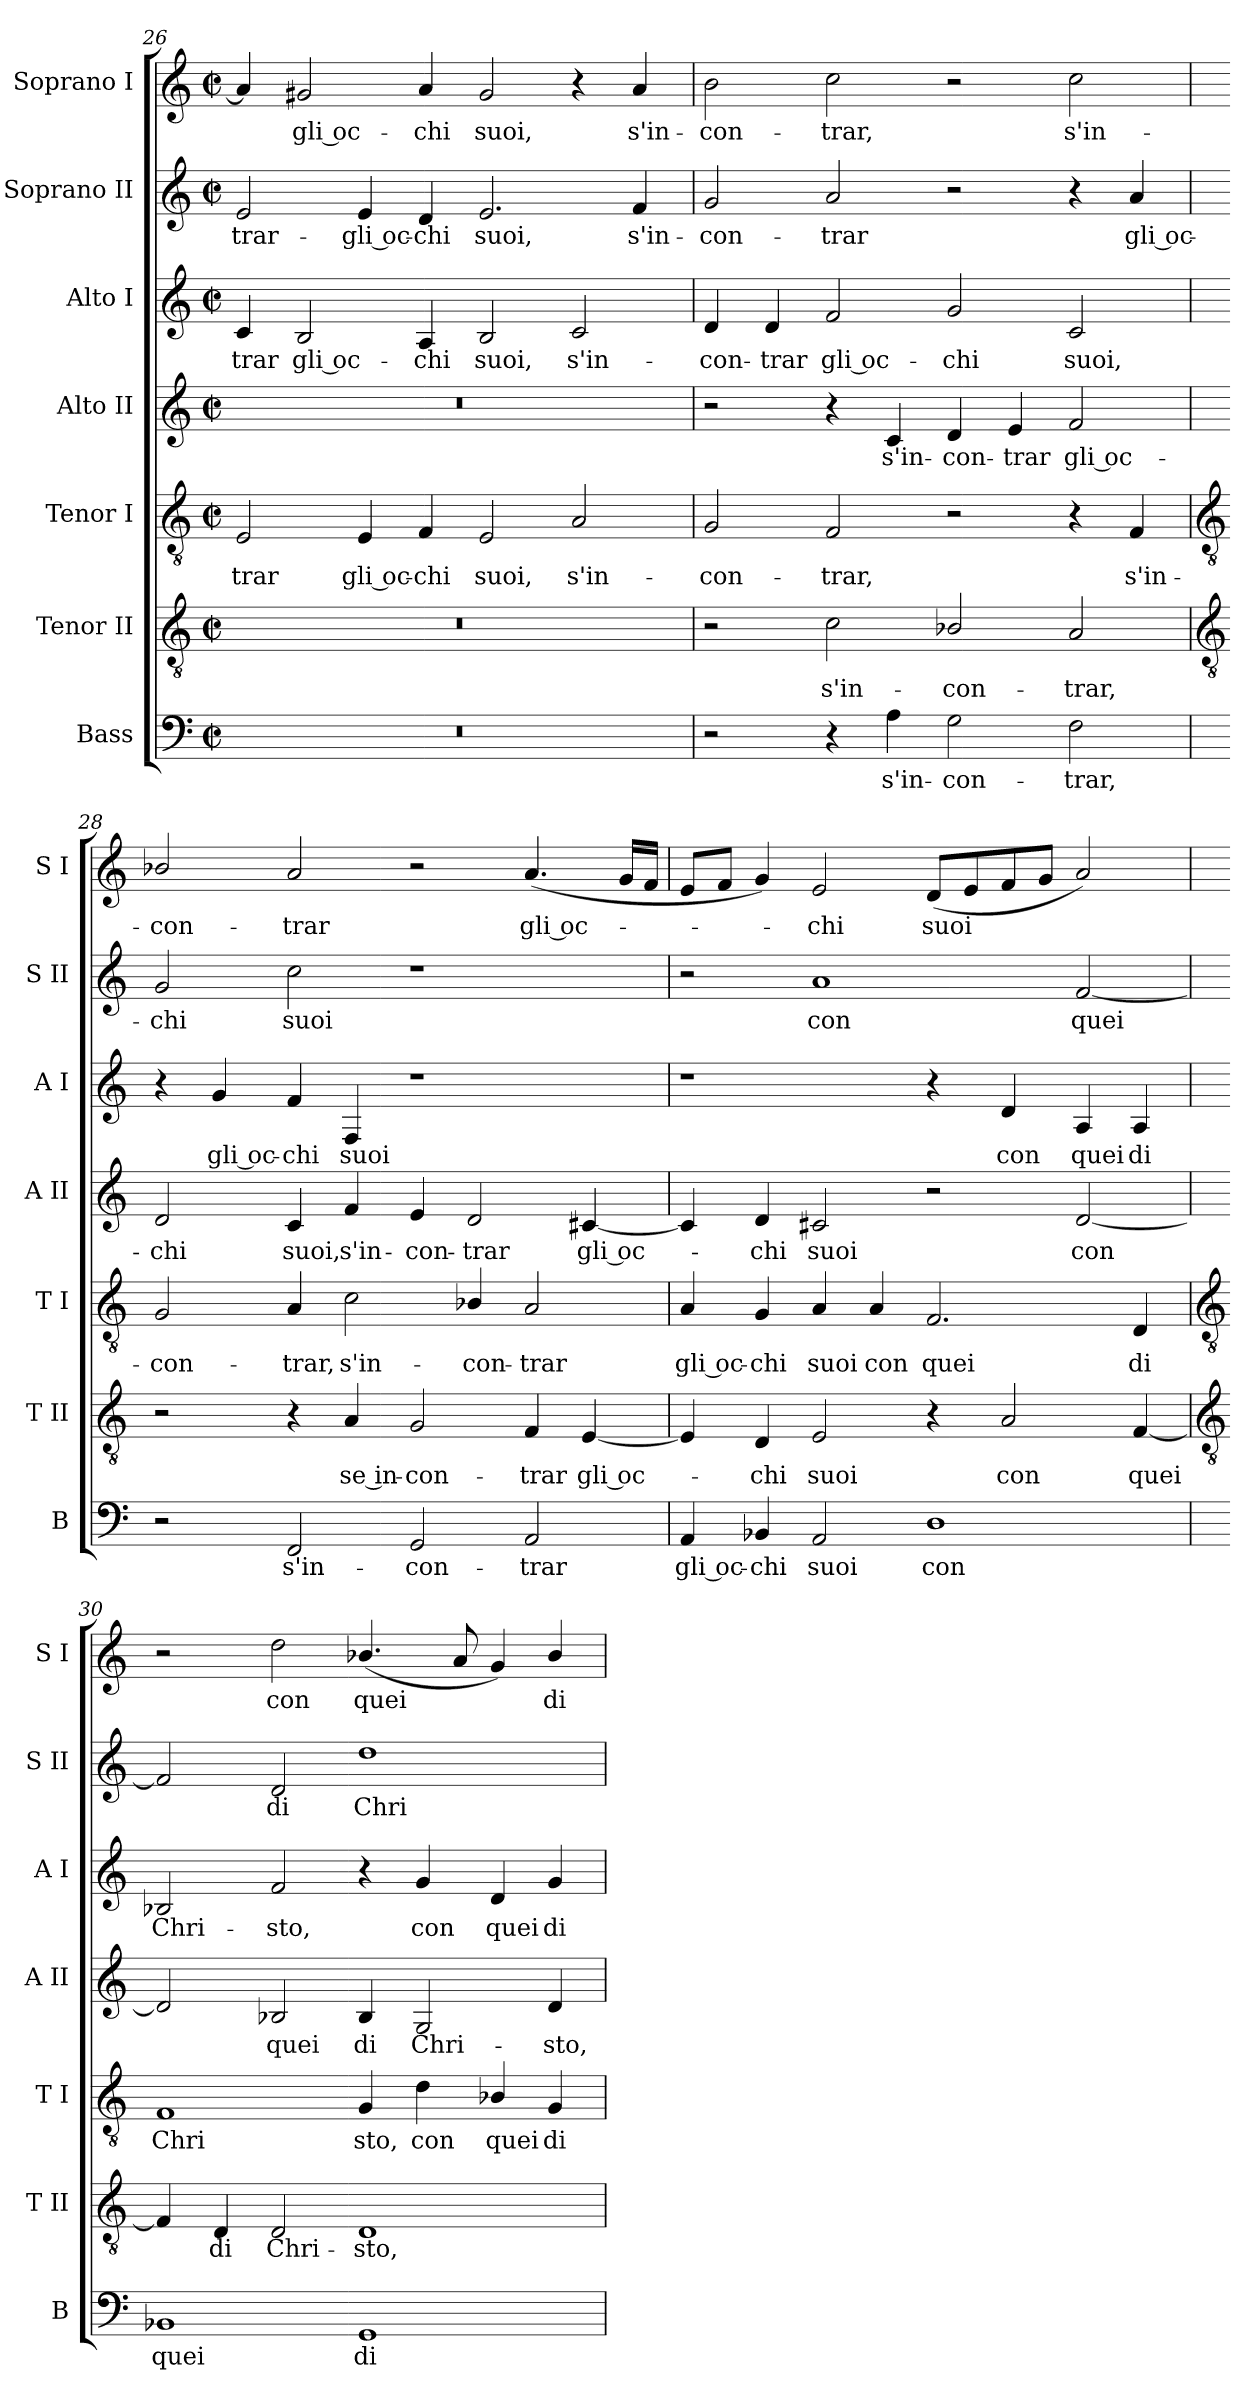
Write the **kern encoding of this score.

**kern	**text	**kern	**text	**kern	**text	**kern	**text	**kern	**text	**kern	**text	**kern	**text
*part7	*part7	*part6	*part6	*part5	*part5	*part4	*part4	*part3	*part3	*part2	*part2	*part1	*part1
*staff7	*staff7	*staff6	*staff6	*staff5	*staff5	*staff4	*staff4	*staff3	*staff3	*staff2	*staff2	*staff1	*staff1
*I"Bass	*	*I"Tenor II	*	*I"Tenor I	*	*I"Alto II	*	*I"Alto I	*	*I"Soprano II	*	*I"Soprano I	*
*I'B	*	*I'T II	*	*I'T I	*	*I'A II	*	*I'A I	*	*I'S II	*	*I'S I	*
*clefF4	*	*clefGv2	*	*clefGv2	*	*clefG2	*	*clefG2	*	*clefG2	*	*clefG2	*
*k[]	*	*k[]	*	*k[]	*	*k[]	*	*k[]	*	*k[]	*	*k[]	*
*C:	*	*C:	*	*C:	*	*C:	*	*C:	*	*C:	*	*C:	*
*M4/2	*	*M4/2	*	*M4/2	*	*M4/2	*	*M4/2	*	*M4/2	*	*M4/2	*
*met(c|)	*	*met(c|)	*	*met(c|)	*	*met(c|)	*	*met(c|)	*	*met(c|)	*	*met(c|)	*
=26	=26	=26	=26	=26	=26	=26	=26	=26	=26	=26	=26	=26	=26
!	!	!	!	!	!LO:LY:b	!	!	!	!LO:LY:b	!	!LO:LY:b	!	!
0r	.	0r	.	2E	-trar	0r	.	4c	-trar	2e	-trar-	4a]	.
!	!	!	!	!	!	!	!	!	!LO:LY:b	!	!	!	!LO:LY:b
.	.	.	.	.	.	.	.	2B	gli oc-	.	.	2g#X	gli oc-
!	!	!	!	!	!LO:LY:b	!	!	!	!	!	!LO:LY:b	!	!
.	.	.	.	4E	gli oc-	.	.	.	.	4e	-gli oc-	.	.
!	!	!	!	!	!LO:LY:b	!	!	!	!LO:LY:b	!	!LO:LY:b	!	!LO:LY:b
.	.	.	.	4F	-chi	.	.	4A	-chi	4d	-chi	4a	-chi
!	!	!	!	!	!LO:LY:b	!	!	!	!LO:LY:b	!	!LO:LY:b	!	!LO:LY:b
.	.	.	.	2E	suoi,	.	.	2B	suoi,	2.e	suoi,	2g#	suoi,
!	!	!	!	!	!LO:LY:b	!	!	!	!LO:LY:b	!	!	!	!
.	.	.	.	2A	s'in-	.	.	2c	s'in-	.	.	4r	.
!	!	!	!	!	!	!	!	!	!	!	!LO:LY:b	!	!LO:LY:b
.	.	.	.	.	.	.	.	.	.	4f	s'in-	4a	s'in-
=27	=27	=27	=27	=27	=27	=27	=27	=27	=27	=27	=27	=27	=27
!	!	!	!	!	!LO:LY:b	!	!	!	!LO:LY:b	!	!LO:LY:b	!	!LO:LY:b
2r	.	2r	.	2G	-con-	2r	.	4d	-con-	2g	-con-	2b	-con-
!	!	!	!	!	!	!	!	!	!LO:LY:b	!	!	!	!
.	.	.	.	.	.	.	.	4d	-trar	.	.	.	.
!	!	!	!LO:LY:b	!	!LO:LY:b	!	!	!	!LO:LY:b	!	!LO:LY:b	!	!LO:LY:b
4r	.	2c	s'in-	2F	-trar,	4r	.	2f	gli oc-	2a	-trar	2cc	-trar,
!	!LO:LY:b	!	!	!	!	!	!LO:LY:b	!	!	!	!	!	!
4A	s'in-	.	.	.	.	4c	s'in-	.	.	.	.	.	.
!	!LO:LY:b	!	!LO:LY:b	!	!	!	!LO:LY:b	!	!LO:LY:b	!	!	!	!
2G	-con-	2B-X/	-con-	2r	.	4d	-con-	2g	-chi	2r	.	2r	.
!	!	!	!	!	!	!	!LO:LY:b	!	!	!	!	!	!
.	.	.	.	.	.	4e	-trar	.	.	.	.	.	.
!	!LO:LY:b	!	!LO:LY:b	!	!	!	!LO:LY:b	!	!LO:LY:b	!	!	!	!LO:LY:b
2F	-trar,	2A	-trar,	4r	.	2f	gli oc-	2c	suoi,	4r	.	2cc	s'in-
!	!	!	!	!	!LO:LY:b	!	!	!	!	!	!LO:LY:b	!	!
.	.	.	.	4F	s'in-	.	.	.	.	4a	gli oc-	.	.
!!LO:LB:g=z
=28	=28	=28	=28	=28	=28	=28	=28	=28	=28	=28	=28	=28	=28
*	*	*clefGv2	*	*clefGv2	*	*	*	*	*	*	*	*	*
!	!	!	!	!	!LO:LY:b	!	!LO:LY:b	!	!	!	!LO:LY:b	!	!LO:LY:b
2r	.	2r	.	2G	-con-	2d	-chi	4r	.	2g	-chi	2b-X/	-con-
!	!	!	!	!	!	!	!	!	!LO:LY:b	!	!	!	!
.	.	.	.	.	.	.	.	4g	gli oc-	.	.	.	.
!	!LO:LY:b	!	!	!	!LO:LY:b	!	!LO:LY:b	!	!LO:LY:b	!	!LO:LY:b	!	!LO:LY:b
2FF	s'in-	4r	.	4A	-trar,	4c	suoi,	4f	-chi	2cc	suoi	2a	-trar
!	!	!	!LO:LY:b	!	!LO:LY:b	!	!LO:LY:b	!	!LO:LY:b	!	!	!	!
.	.	4A	se in-	2c	s'in-	4f	s'in-	4F	suoi	.	.	.	.
!	!LO:LY:b	!	!LO:LY:b	!	!	!	!LO:LY:b	!	!	!	!	!	!
2GG	-con-	2G	-con-	.	.	4e	-con-	1r	.	1r	.	2r	.
!	!	!	!	!	!LO:LY:b	!	!LO:LY:b	!	!	!	!	!	!
.	.	.	.	4B-X/	-con-	2d	-trar	.	.	.	.	.	.
!	!LO:LY:b	!	!LO:LY:b	!	!LO:LY:b	!	!	!	!	!	!	!	!LO:LY:b
2AA	-trar	4F	-trar	2A	-trar	.	.	.	.	.	.	(<4.a	gli oc-
!	!	!	!LO:LY:b	!	!	!	!LO:LY:b	!	!	!	!	!	!
.	.	[4E	gli oc-	.	.	[4c#X	gli oc-	.	.	.	.	.	.
.	.	.	.	.	.	.	.	.	.	.	.	16gLL	.
.	.	.	.	.	.	.	.	.	.	.	.	16fJJ	.
=29	=29	=29	=29	=29	=29	=29	=29	=29	=29	=29	=29	=29	=29
!	!LO:LY:b	!	!	!	!LO:LY:b	!	!	!	!	!	!	!	!
4AA	gli oc-	4E]	.	4A	gli oc-	4c#]	.	1r	.	2r	.	8eL	.
.	.	.	.	.	.	.	.	.	.	.	.	8fJ	.
!	!LO:LY:b	!	!LO:LY:b	!	!LO:LY:b	!	!LO:LY:b	!	!	!	!	!	!
4BB-X	-chi	4D	chi	4G	-chi	4d	chi	.	.	.	.	4g)	.
!	!LO:LY:b	!	!LO:LY:b	!	!LO:LY:b	!	!LO:LY:b	!	!	!	!LO:LY:b	!	!LO:LY:b
2AA	suoi	2E	suoi	4A	suoi	2c#	suoi	.	.	1a	con	2e	chi
!	!	!	!	!	!LO:LY:b	!	!	!	!	!	!	!	!
.	.	.	.	4A	con	.	.	.	.	.	.	.	.
!	!LO:LY:b	!	!	!	!LO:LY:b	!	!	!	!	!	!	!	!LO:LY:b
1D	con	4r	.	2.F	quei	2r	.	4r	.	.	.	(<8dL	suoi
.	.	.	.	.	.	.	.	.	.	.	.	8e	.
!	!	!	!LO:LY:b	!	!	!	!	!	!LO:LY:b	!	!	!	!
.	.	2A	con	.	.	.	.	4d	con	.	.	8f	.
.	.	.	.	.	.	.	.	.	.	.	.	8gJ	.
!	!	!	!	!	!	!	!LO:LY:b	!	!LO:LY:b	!	!LO:LY:b	!	!
.	.	.	.	.	.	[2d	con	4A	quei	[2f	quei	2a)	.
!	!	!	!LO:LY:b	!	!LO:LY:b	!	!	!	!LO:LY:b	!	!	!	!
.	.	[4F	quei	4D	di	.	.	4A	di	.	.	.	.
!!LO:LB:g=z
=30	=30	=30	=30	=30	=30	=30	=30	=30	=30	=30	=30	=30	=30
*	*	*clefGv2	*	*clefGv2	*	*	*	*	*	*	*	*	*
!	!LO:LY:b	!	!	!	!LO:LY:b	!	!	!	!LO:LY:b	!	!	!	!
1BB-X	quei	4F]	.	1F	Chri	2d]	.	2B-X	Chri-	2f]	.	2r	.
!	!	!	!LO:LY:b	!	!	!	!	!	!	!	!	!	!
.	.	4D	di	.	.	.	.	.	.	.	.	.	.
!	!	!	!LO:LY:b	!	!	!	!LO:LY:b	!	!LO:LY:b	!	!LO:LY:b	!	!LO:LY:b
.	.	2D	Chri-	.	.	2B-X	quei	2f	-sto,	2d	di	2dd	con
!	!LO:LY:b	!	!LO:LY:b	!	!LO:LY:b	!	!LO:LY:b	!	!	!	!LO:LY:b	!	!LO:LY:b
1GG	di	1D	-sto,	4G	sto,	4B-	di	4r	.	1dd	Chri-	(<4.b-X/	quei
!	!	!	!	!	!LO:LY:b	!	!LO:LY:b	!	!LO:LY:b	!	!	!	!
.	.	.	.	4d	con	2G	Chri-	4g	con	.	.	.	.
.	.	.	.	.	.	.	.	.	.	.	.	8a	.
!	!	!	!	!	!LO:LY:b	!	!	!	!LO:LY:b	!	!	!	!
.	.	.	.	4B-X/	quei	.	.	4d	quei	.	.	4g)	.
!	!	!	!	!	!LO:LY:b	!	!LO:LY:b	!	!LO:LY:b	!	!	!	!LO:LY:b
.	.	.	.	4G	di	4d	-sto,	4g	di	.	.	4b-/	di
=	=	=	=	=	=	=	=	=	=	=	=	=	=
*-	*-	*-	*-	*-	*-	*-	*-	*-	*-	*-	*-	*-	*-
